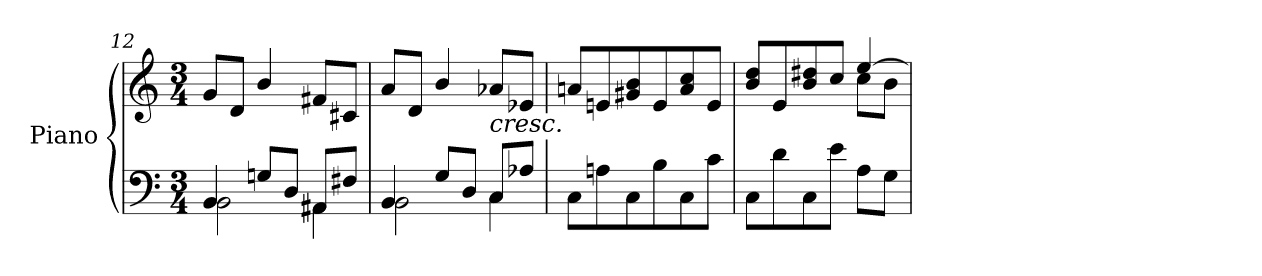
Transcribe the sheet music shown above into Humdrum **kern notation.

**kern	**kern
*part1	*part1
*staff2	*staff1
*I"Piano	*
*I'Pno.	*
*clefF4	*clefG2
*k[]	*k[]
*M3/4	*M3/4
=12	=12
*^	*
4BB/	2BB\	8g/L
.	.	8d/J
8Gn/L	.	4b/
8D/J	.	.
8AA#X/L	4AA#\	8f#X/L
8F#X/J	.	8c#X/J
=13	=13	=13
4BB/	2BB\	8a/L
.	.	8d/J
8G/L	.	4b/
8D/J	.	.
!	!	!LO:TX:b:i:t=cresc.
8C/L	4C\	8a-X/L
8A-X/J	.	8e-X/J
*v	*v	*
=14	=14
8C\L	8an/L
8An\	8en/
8C\	8g#X/ 8b/
8B\	8e/
8C\	8a/ 8cc/
8c\J	8e/J
=15	=15
*	*^
8C\L	8b/ 8dd/L	2ryy
8d\	8e/	.
8C\	8b/ 8dd#X/	.
8e\J	8cc/J	.
8A\L	[4ee/	8cc\L
8G\J	.	8b\J
*	*v	*v
=	=
*-	*-
